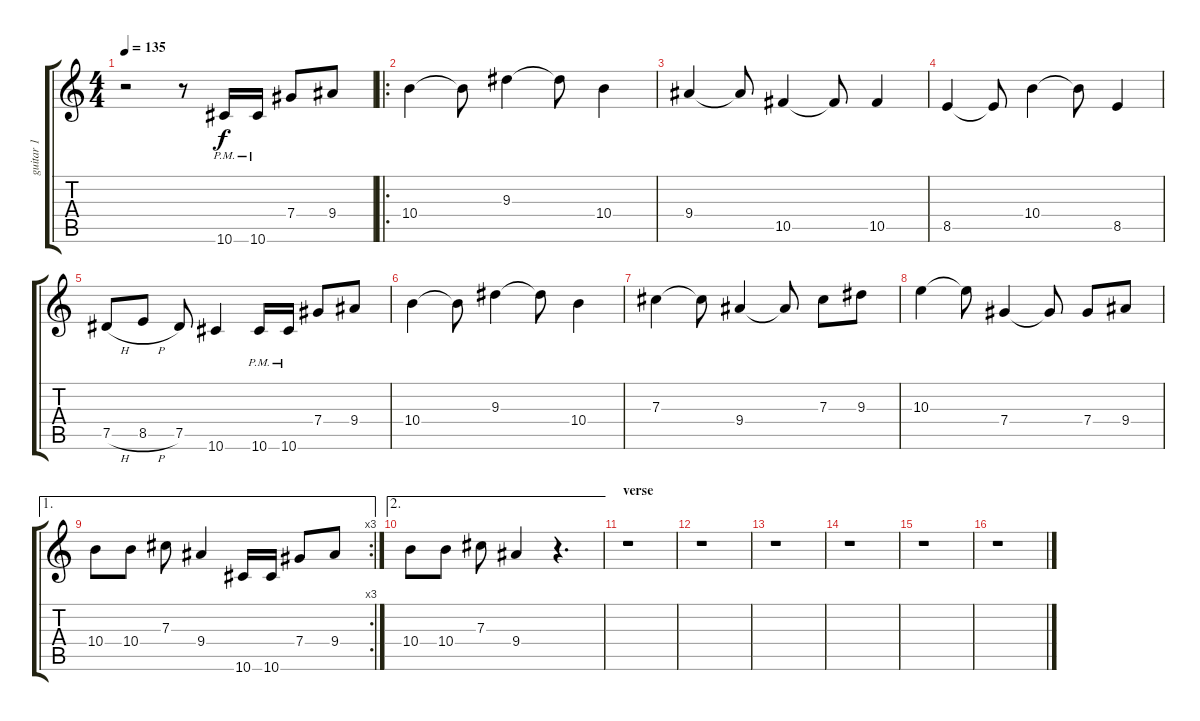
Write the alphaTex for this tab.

\track ("guitar 1" "guitar 1") {instrument distortionguitar}
\staff {score tabs}
\tuning (Eb4 Bb3 Gb3 Db3 Ab2 Eb2) {hide}
\ts (4 4)
\tempo 135
\clef g2
\ks c
r.2{dy f instrument distortionguitar} r.8 10.6{pm}.16 10.6{pm}.16 7.4.8 9.4.8 |
\ro
10.4.4 10.4{t}.8 9.3.4 9.3{t}.8 10.4.4 |
9.4.4 9.4{t}.8 10.5.4 10.5{t}.8 10.5.4 |
8.5.4 8.5{t}.8 10.4.4 10.4{t}.8 8.5.4 |
7.5{h}.8 8.5{h}.8 7.5.8 10.6.4 10.6{pm}.16 10.6{pm}.16 7.4.8 9.4.8 |
10.4.4 10.4{t}.8 9.3.4 9.3{t}.8 10.4.4 |
7.3.4 7.3{t}.8 9.4.4 9.4{t}.8 7.3.8 9.3.8 |
10.3.4 10.3{t}.8 7.4.4 7.4{t}.8 7.4.8 9.4.8 |
\ae 1
\rc 3
10.4.8 10.4.8 7.3.8 9.4.4 10.6.16 10.6.16 7.4.8 9.4.8 |
\ae 2
10.4.8 10.4.8 7.3.8 9.4.4 r.4{d} |
\section ("" "verse")
r.1 |
r.1 |
r.1 |
r.1 |
r.1 |
r.1
